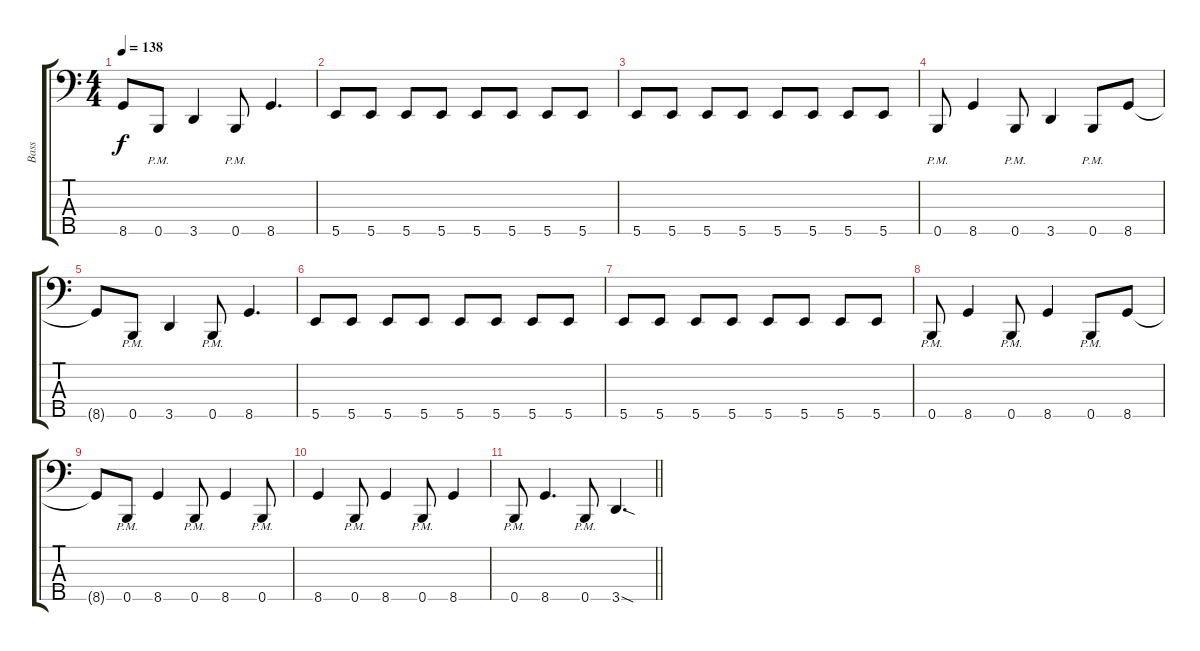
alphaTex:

\track ("Bass" "Bass") {instrument electricbassfinger}
\staff {score tabs}
\tuning (G2 D2 A1 E1 B0) {hide}
\ts (4 4)
\tempo 138
\clef f4
\ks c
8.5{t}.8{dy f} 0.5{pm}.8 3.5.4 0.5{pm}.8 8.5.4{d} |
5.5.8 5.5.8 5.5.8 5.5.8 5.5.8 5.5.8 5.5.8 5.5.8 |
5.5.8 5.5.8 5.5.8 5.5.8 5.5.8 5.5.8 5.5.8 5.5.8 |
0.5{pm}.8 8.5.4 0.5{pm}.8 3.5.4 0.5{pm}.8 8.5.8 |
8.5{t}.8 0.5{pm}.8 3.5.4 0.5{pm}.8 8.5.4{d} |
5.5.8 5.5.8 5.5.8 5.5.8 5.5.8 5.5.8 5.5.8 5.5.8 |
5.5.8 5.5.8 5.5.8 5.5.8 5.5.8 5.5.8 5.5.8 5.5.8 |
0.5{pm}.8 8.5.4 0.5{pm}.8 8.5.4 0.5{pm}.8 8.5.8 |
8.5{t}.8 0.5{pm}.8 8.5.4 0.5{pm}.8 8.5.4 0.5{pm}.8 |
8.5.4 0.5{pm}.8 8.5.4 0.5{pm}.8 8.5.4 |
\barLineRight lightlight
0.5{pm}.8 8.5.4{d} 0.5{pm}.8 3.5{sod}.4{d}
